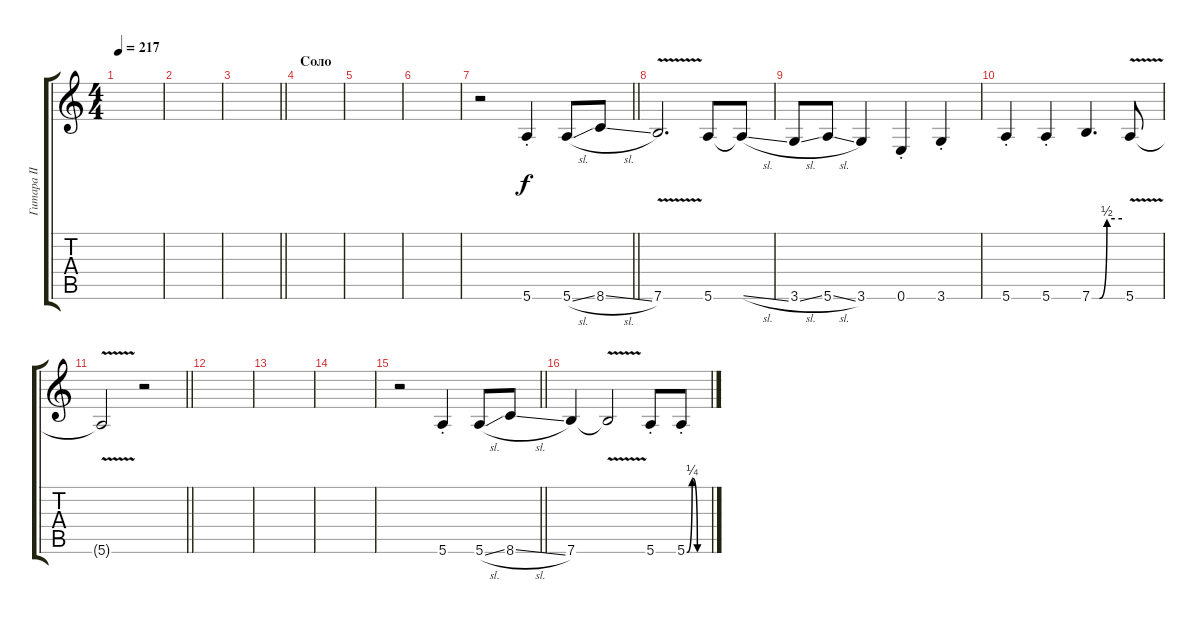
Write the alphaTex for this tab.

\track ("Гитара II" "Гитара II") {instrument distortionguitar}
\staff {score tabs}
\tuning (E4 B3 G3 D3 A2 E2) {hide}
\ts (4 4)
\tempo 217
\clef g2
\ks c
|
|
\barLineRight lightlight
|
\section ("" "Соло")
|
|
|
\barLineRight lightlight
r.2 5.6{st}.4 5.6{sl}.8 8.6{sl}.8 |
7.6{v}.2{d} 5.6.8 5.6{sl t}.8 |
3.6{sl}.8 5.6{sl}.8 3.6.4 0.6{st}.4 3.6{st}.4 |
5.6{st}.4 5.6{st}.4 7.6{be (custom 0 0 15 0 30 2 60 2)}.4{d} 5.6{v}.8 |
\barLineRight lightlight
5.6{t}.2 r.2 |
|
|
|
\barLineRight lightlight
r.2 5.6{st}.4 5.6{sl}.8 8.6{sl}.8 |
7.6.4 7.6{v t}.2 5.6{st}.8 5.6{be (custom 0 0 15 1 30 0 60 0) st}.8
